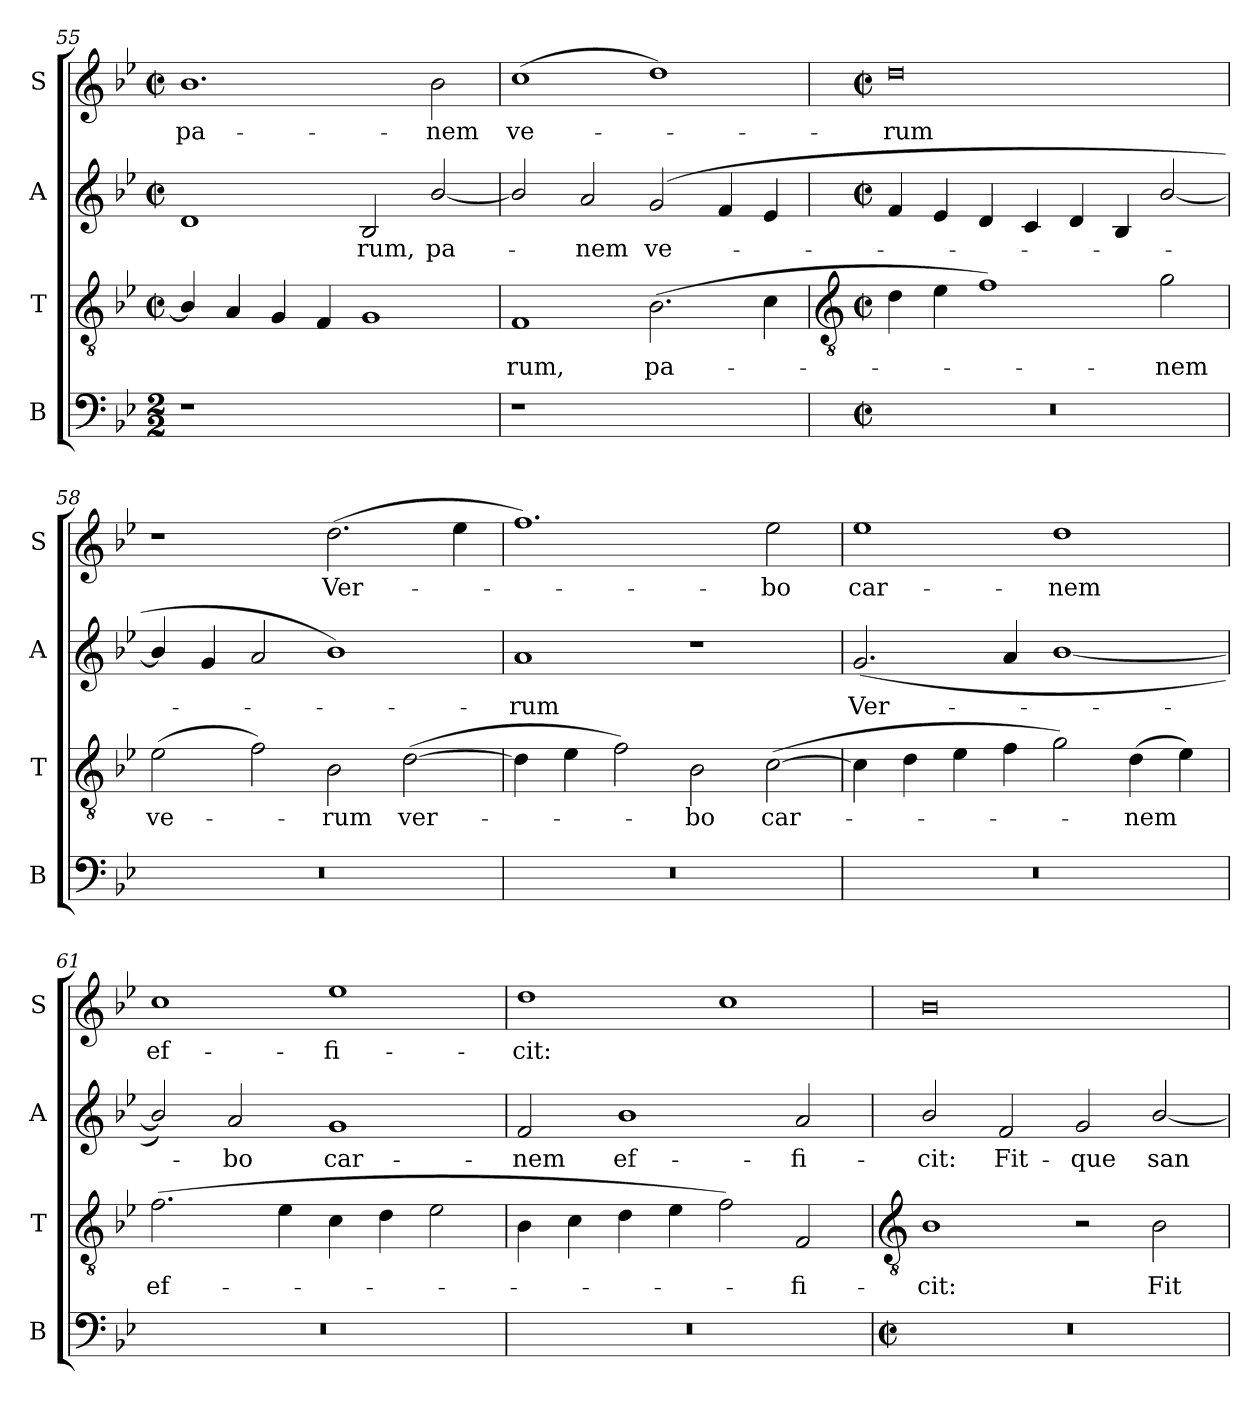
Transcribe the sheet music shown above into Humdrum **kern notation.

**kern	**kern	**text	**kern	**text	**kern	**text
*part4	*part3	*part3	*part2	*part2	*part1	*part1
*staff4	*staff3	*staff3	*staff2	*staff2	*staff1	*staff1
*I"B	*I"T	*	*I"A	*	*I"S	*
*I'B	*I'T	*	*I'A	*	*I'S	*
*clefF4	*clefGv2	*	*clefG2	*	*clefG2	*
*k[b-e-]	*k[b-e-]	*	*k[b-e-]	*	*k[b-e-]	*
*B-:	*B-:	*	*B-:	*	*B-:	*
*M2/2	*M4/2	*	*M4/2	*	*M4/2	*
*	*met(c|)	*	*met(c|)	*	*met(c|)	*
=55	=55	=55	=55	=55	=55	=55
!	!	!	!	!	!	!LO:LY:b
1r	4B-/]	.	1d	.	1.b-	pa-
.	4A	.	.	.	.	.
.	4G	.	.	.	.	.
.	4F	.	.	.	.	.
!	!	!	!	!LO:LY:b	!	!
1ryy	1G	.	2B-	rum,	.	.
!	!	!	!	!LO:LY:b	!	!LO:LY:b
.	.	.	[2b-/	pa-	2b-	-nem
=56	=56	=56	=56	=56	=56	=56
!	!	!LO:LY:b	!	!	!	!LO:LY:b
1r	1F	rum,	2b-/]	.	(>1cc	ve-
!	!	!	!	!LO:LY:b	!	!
.	.	.	2a	nem	.	.
!	!	!LO:LY:b	!	!LO:LY:b	!	!
1ryy	(>2.B-	pa-	(<2g	ve-	1dd)	.
.	.	.	4f	.	.	.
.	4c	.	4e-	.	.	.
!!LO:LB:g=z
=57	=57	=57	=57	=57	=57	=57
*	*clefGv2	*	*	*	*	*
*M4/2	*M4/2	*	*M4/2	*	*M4/2	*
*met(c|)	*met(c|)	*	*met(c|)	*	*met(c|)	*
!	!	!	!	!	!	!LO:LY:b
0r	4d	.	4f	.	0dd	rum
.	4e-	.	4e-	.	.	.
.	1f)	.	4d	.	.	.
.	.	.	4c	.	.	.
.	.	.	4d	.	.	.
.	.	.	4B-	.	.	.
!	!	!LO:LY:b	!	!	!	!
.	2g	nem	[2b-/	.	.	.
=58	=58	=58	=58	=58	=58	=58
!	!	!LO:LY:b	!	!	!	!
0r	(>2e-	ve-	4b-/]	.	1r	.
.	.	.	4g	.	.	.
.	2f)	.	2a	.	.	.
!	!	!LO:LY:b	!	!	!	!LO:LY:b
.	2B-	rum	1b-)	.	(>2.dd	Ver-
!	!	!LO:LY:b	!	!	!	!
.	(>[2d	ver-	.	.	.	.
.	.	.	.	.	4ee-	.
=59	=59	=59	=59	=59	=59	=59
!	!	!	!	!LO:LY:b	!	!
0r	4d]	.	1a	rum	1.ff)	.
.	4e-	.	.	.	.	.
.	2f)	.	.	.	.	.
!	!	!LO:LY:b	!	!	!	!
.	2B-	bo	1r	.	.	.
!	!	!LO:LY:b	!	!	!	!LO:LY:b
.	(>[2c	car-	.	.	2ee-	bo
=60	=60	=60	=60	=60	=60	=60
!	!	!	!	!LO:LY:b	!	!LO:LY:b
0r	4c]	.	(<2.g	Ver-	1ee-	car-
.	4d	.	.	.	.	.
.	4e-	.	.	.	.	.
.	4f	.	4a	.	.	.
!	!	!	!	!	!	!LO:LY:b
.	2g)	.	[1b-/	.	1dd	-nem
!	!	!LO:LY:b	!	!	!	!
.	(>4d	nem	.	.	.	.
.	4e-)	.	.	.	.	.
=61	=61	=61	=61	=61	=61	=61
!	!	!LO:LY:b	!	!	!	!LO:LY:b
0r	(>2.f	ef-	2b-/])	.	1cc	ef-
!	!	!	!	!LO:LY:b	!	!
.	.	.	2a	bo	.	.
.	4e-	.	.	.	.	.
!	!	!	!	!LO:LY:b	!	!LO:LY:b
.	4c	.	1g	car-	1ee-	-fi-
.	4d	.	.	.	.	.
.	2e-	.	.	.	.	.
=62	=62	=62	=62	=62	=62	=62
!	!	!	!	!LO:LY:b	!	!LO:LY:b
0r	4B-	.	2f	-nem	1dd	-cit:
.	4c	.	.	.	.	.
!	!	!	!	!LO:LY:b	!	!
.	4d	.	1b-	ef-	.	.
.	4e-	.	.	.	.	.
.	2f)	.	.	.	1cc	.
!	!	!LO:LY:b	!	!LO:LY:b	!	!
.	2F	fi-	2a	-fi-	.	.
!!LO:LB:g=z
=63	=63	=63	=63	=63	=63	=63
*	*clefGv2	*	*	*	*	*
*M4/2	*	*	*	*	*	*
*met(c|)	*	*	*	*	*	*
!	!	!LO:LY:b	!	!LO:LY:b	!	!
0r	1B-	-cit:	2b-/	-cit:	0b-	.
!	!	!	!	!LO:LY:b	!	!
.	.	.	2f	Fit-	.	.
!	!	!	!	!LO:LY:b	!	!
.	2r	.	2g	-que	.	.
!	!	!LO:LY:b	!	!LO:LY:b	!	!
.	2B-	Fit-	[2b-/	san-	.	.
=	=	=	=	=	=	=
*-	*-	*-	*-	*-	*-	*-
